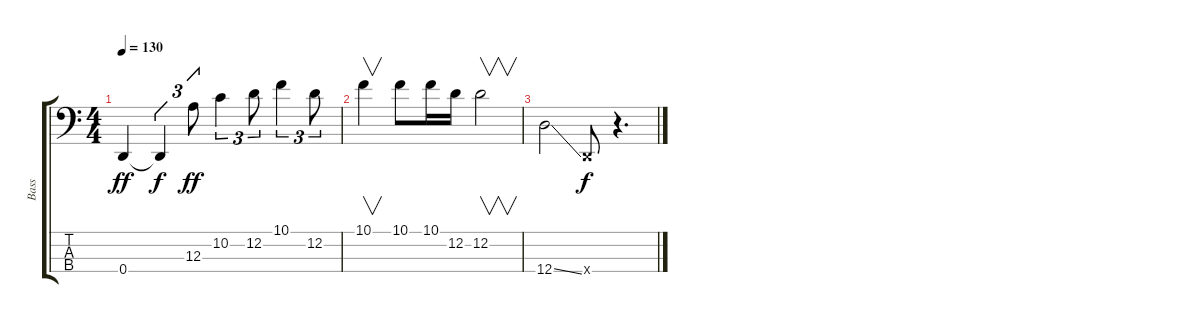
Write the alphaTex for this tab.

\track ("Bass" "Bass") {instrument electricbassfinger}
\staff {score tabs}
\tuning (G2 D2 A1 D1) {hide}
\ts (4 4)
\tempo 130
\clef f4
\ks c
0.4.4{dy ff} 0.4{t}.4{tu (3 2) dy f} 12.3.8{tu (3 2) dy ff} 10.2.4{tu (3 2)} 12.2.8{tu (3 2)} 10.1.4{tu (3 2)} 12.2.8{tu (3 2)} |
10.1.4{v} 10.1.8 10.1.16 12.2.16 12.2.2{v} |
12.4{ss}.2 0.4{x}.8{dy f} r.4{d}
